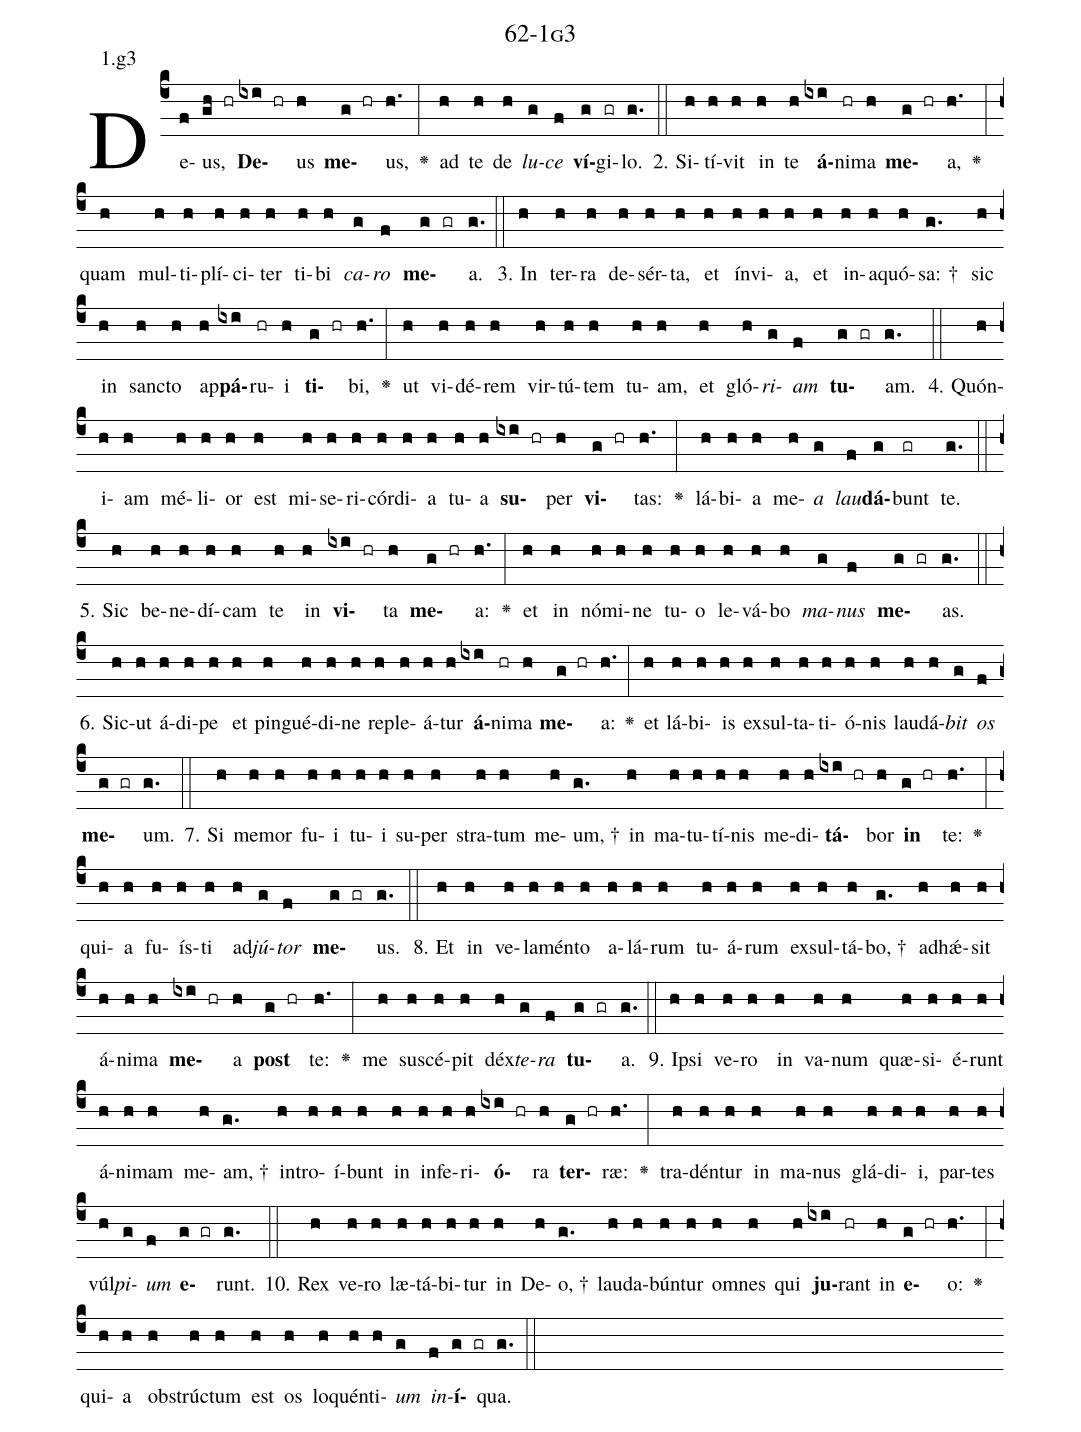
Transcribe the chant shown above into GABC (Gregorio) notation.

name: 62-1g3;
annotation: 1.g3;
%%
(c4)De(f)us,(gh hr) <b>De</b>(ixi hr)us(h) <b>me</b>(g hr)us,(h.) <v>\greheightstar</v>(:) ad(h) te(h) de(h) <i>lu</i>(g)<i>ce</i>(f) <b>ví</b>(g)gi(gr)lo.(g.) (::)
2. Si(h)tí(h)vit(h) in(h) te(h) <b>á</b>(ixi)ni(hr)ma(h) <b>me</b>(g hr)a,(h.) <v>\greheightstar</v>(:) quam(h) mul(h)ti(h)plí(h)ci(h)ter(h) ti(h)bi(h) <i>ca</i>(g)<i>ro</i>(f) <b>me</b>(g gr)a.(g.) (::)
3. In(h) ter(h)ra(h) de(h)sér(h)ta,(h) et(h) ín(h)vi(h)a,(h) et(h) in(h)a(h)quó(h)sa: †(g.) sic(h) in(h) sanc(h)to(h) ap(h)<b>pá</b>(ixi)ru(hr)i(h) <b>ti</b>(g hr)bi,(h.) <v>\greheightstar</v>(:) ut(h) vi(h)dé(h)rem(h) vir(h)tú(h)tem(h) tu(h)am,(h) et(h) gló(h)<i>ri</i>(g)<i>am</i>(f) <b>tu</b>(g gr)am.(g.) (::)
4. Quón(h)i(h)am(h) mé(h)li(h)or(h) est(h) mi(h)se(h)ri(h)cór(h)di(h)a(h) tu(h)a(h) <b>su</b>(ixi hr)per(h) <b>vi</b>(g hr)tas:(h.) <v>\greheightstar</v>(:) lá(h)bi(h)a(h) me(h)<i>a</i>(g) <i>lau</i>(f)<b>dá</b>(g)bunt(gr) te.(g.) (::)
5. Sic(h) be(h)ne(h)dí(h)cam(h) te(h) in(h) <b>vi</b>(ixi hr)ta(h) <b>me</b>(g hr)a:(h.) <v>\greheightstar</v>(:) et(h) in(h) nó(h)mi(h)ne(h) tu(h)o(h) le(h)vá(h)bo(h) <i>ma</i>(g)<i>nus</i>(f) <b>me</b>(g gr)as.(g.) (::)
6. Sic(h)ut(h) á(h)di(h)pe(h) et(h) pin(h)gué(h)di(h)ne(h) re(h)ple(h)á(h)tur(h) <b>á</b>(ixi)ni(hr)ma(h) <b>me</b>(g hr)a:(h.) <v>\greheightstar</v>(:) et(h) lá(h)bi(h)is(h) ex(h)sul(h)ta(h)ti(h)ó(h)nis(h) lau(h)dá(h)<i>bit</i>(g) <i>os</i>(f) <b>me</b>(g gr)um.(g.) (::)
7. Si(h) me(h)mor(h) fu(h)i(h) tu(h)i(h) su(h)per(h) stra(h)tum(h) me(h)um, †(g.) in(h) ma(h)tu(h)tí(h)nis(h) me(h)di(h)<b>tá</b>(ixi hr)bor(h) <b>in</b>(g hr) te:(h.) <v>\greheightstar</v>(:) qui(h)a(h) fu(h)ís(h)ti(h) ad(h)<i>jú</i>(g)<i>tor</i>(f) <b>me</b>(g gr)us.(g.) (::)
8. Et(h) in(h) ve(h)la(h)mén(h)to(h) a(h)lá(h)rum(h) tu(h)á(h)rum(h) ex(h)sul(h)tá(h)bo, †(g.) ad(h)hǽ(h)sit(h) á(h)ni(h)ma(h) <b>me</b>(ixi hr)a(h) <b>post</b>(g hr) te:(h.) <v>\greheightstar</v>(:) me(h) su(h)scé(h)pit(h) déx(h)<i>te</i>(g)<i>ra</i>(f) <b>tu</b>(g gr)a.(g.) (::)
9. Ip(h)si(h) ve(h)ro(h) in(h) va(h)num(h) quæ(h)si(h)é(h)runt(h) á(h)ni(h)mam(h) me(h)am, †(g.) in(h)tro(h)í(h)bunt(h) in(h) in(h)fe(h)ri(h)<b>ó</b>(ixi hr)ra(h) <b>ter</b>(g hr)ræ:(h.) <v>\greheightstar</v>(:) tra(h)dén(h)tur(h) in(h) ma(h)nus(h) glá(h)di(h)i,(h) par(h)tes(h) vúl(h)<i>pi</i>(g)<i>um</i>(f) <b>e</b>(g gr)runt.(g.) (::)
10. Rex(h) ve(h)ro(h) læ(h)tá(h)bi(h)tur(h) in(h) De(h)o, †(g.) lau(h)da(h)bún(h)tur(h) om(h)nes(h) qui(h) <b>ju</b>(ixi)rant(hr) in(h) <b>e</b>(g hr)o:(h.) <v>\greheightstar</v>(:) qui(h)a(h) ob(h)strúc(h)tum(h) est(h) os(h) lo(h)quén(h)ti(h)<i>um</i>(g) <i>in</i>(f)<b>í</b>(g gr)qua.(g.) (::)
